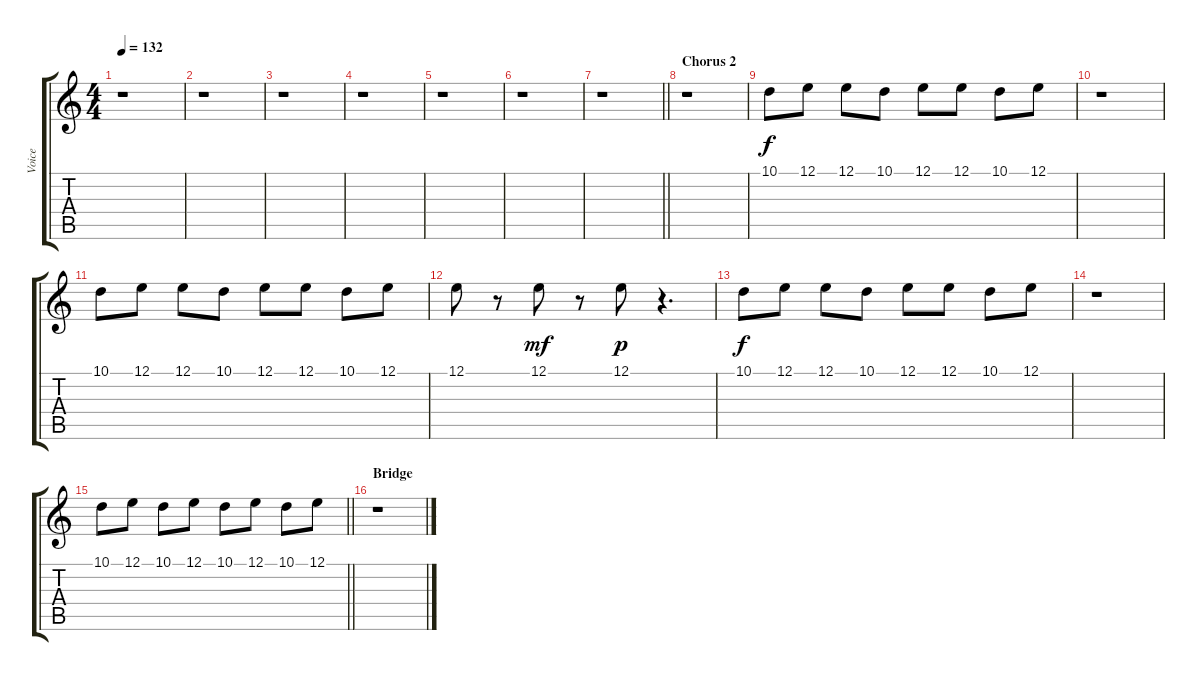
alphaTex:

\track ("Voice" "Voice") {instrument synthvoice}
\staff {score tabs}
\tuning (E4 B3 G3 D3 A2 E2) {hide}
\ts (4 4)
\tempo 132
\clef g2
\ks c
r.1{dy f} |
r.1 |
r.1 |
r.1 |
r.1 |
r.1 |
\barLineRight lightlight
r.1 |
\section ("" "Chorus 2")
r.1 |
10.1.8 12.1.8 12.1.8 10.1.8 12.1.8 12.1.8 10.1.8 12.1.8 |
r.1 |
10.1.8 12.1.8 12.1.8 10.1.8 12.1.8 12.1.8 10.1.8 12.1.8 |
12.1.8 r.8 12.1.8{dy mf} r.8 12.1.8{dy p} r.4{d} |
10.1.8{dy f} 12.1.8 12.1.8 10.1.8 12.1.8 12.1.8 10.1.8 12.1.8 |
r.1 |
\barLineRight lightlight
10.1.8 12.1.8 10.1.8 12.1.8 10.1.8 12.1.8 10.1.8 12.1.8 |
\section ("" "Bridge")
r.1
